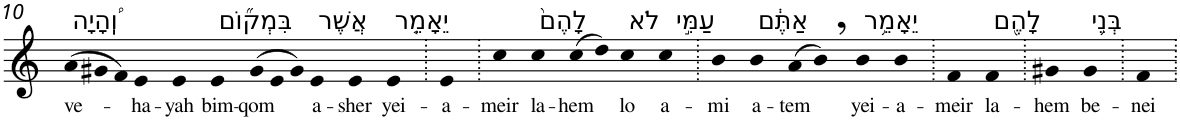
**kern	**text
*part1	*part1
*staff1	*staff1
*I"Piano	*
*I'Pno	*
!!LO:PB:g=z
*clefG2	*
*k[]	*
=10	=10
!LO:TX:a:t=וְֽ֠הָיָה	!
!	!LO:LY:b
(>12a	ve-
12g#X	.
12f)	.
!	!LO:LY:b
4e	-ha-
!	!LO:LY:b
4e	-yah
!LO:TX:a:t=בִּמְק֞וֹם	!
!	!LO:LY:b
4e	bim-
!	!LO:LY:b
(>12g#	-qom
12e	.
12g#)	.
!LO:TX:a:t=אֲשֶׁר	!
!	!LO:LY:b
4e	a-
!	!LO:LY:b
4e	-sher
!LO:TX:a:t=יֵאָמֵ֤ר	!
!	!LO:LY:b
4e	yei-
=11.	=11.
!	!LO:LY:b
4e	-a-
=12.	=12.
!	!LO:LY:b
4cc	-meir
!LO:TX:a:t=לָהֶם֙	!
!	!LO:LY:b
4cc	la-
!	!LO:LY:b
(>8cc	-hem
8dd)	.
!LO:TX:a:t=לֹא	!
!	!LO:LY:b
4cc	lo
!LO:TX:a:t=עַמִּ֣י	!
!	!LO:LY:b
4cc	a-
=13.	=13.
!	!LO:LY:b
4b	-mi
!LO:TX:a:t=אַתֶּ֔ם	!
!	!LO:LY:b
4b	a-
!	!LO:LY:b
(>8a	-tem
8b,)	.
!LO:TX:a:t=יֵאָמֵ֥ר	!
!	!LO:LY:b
4b	yei-
!	!LO:LY:b
4b	-a-
=14.	=14.
!	!LO:LY:b
4f	-meir
!LO:TX:a:t=לָהֶ֖ם	!
!	!LO:LY:b
4f	la-
=15.	=15.
!	!LO:LY:b
4g#X	-hem
!LO:TX:a:t=בְּנֵ֥י	!
!	!LO:LY:b
4g#	be-
=16.	=16.
!	!LO:LY:b
4f	-nei
=.	=.
*-	*-
